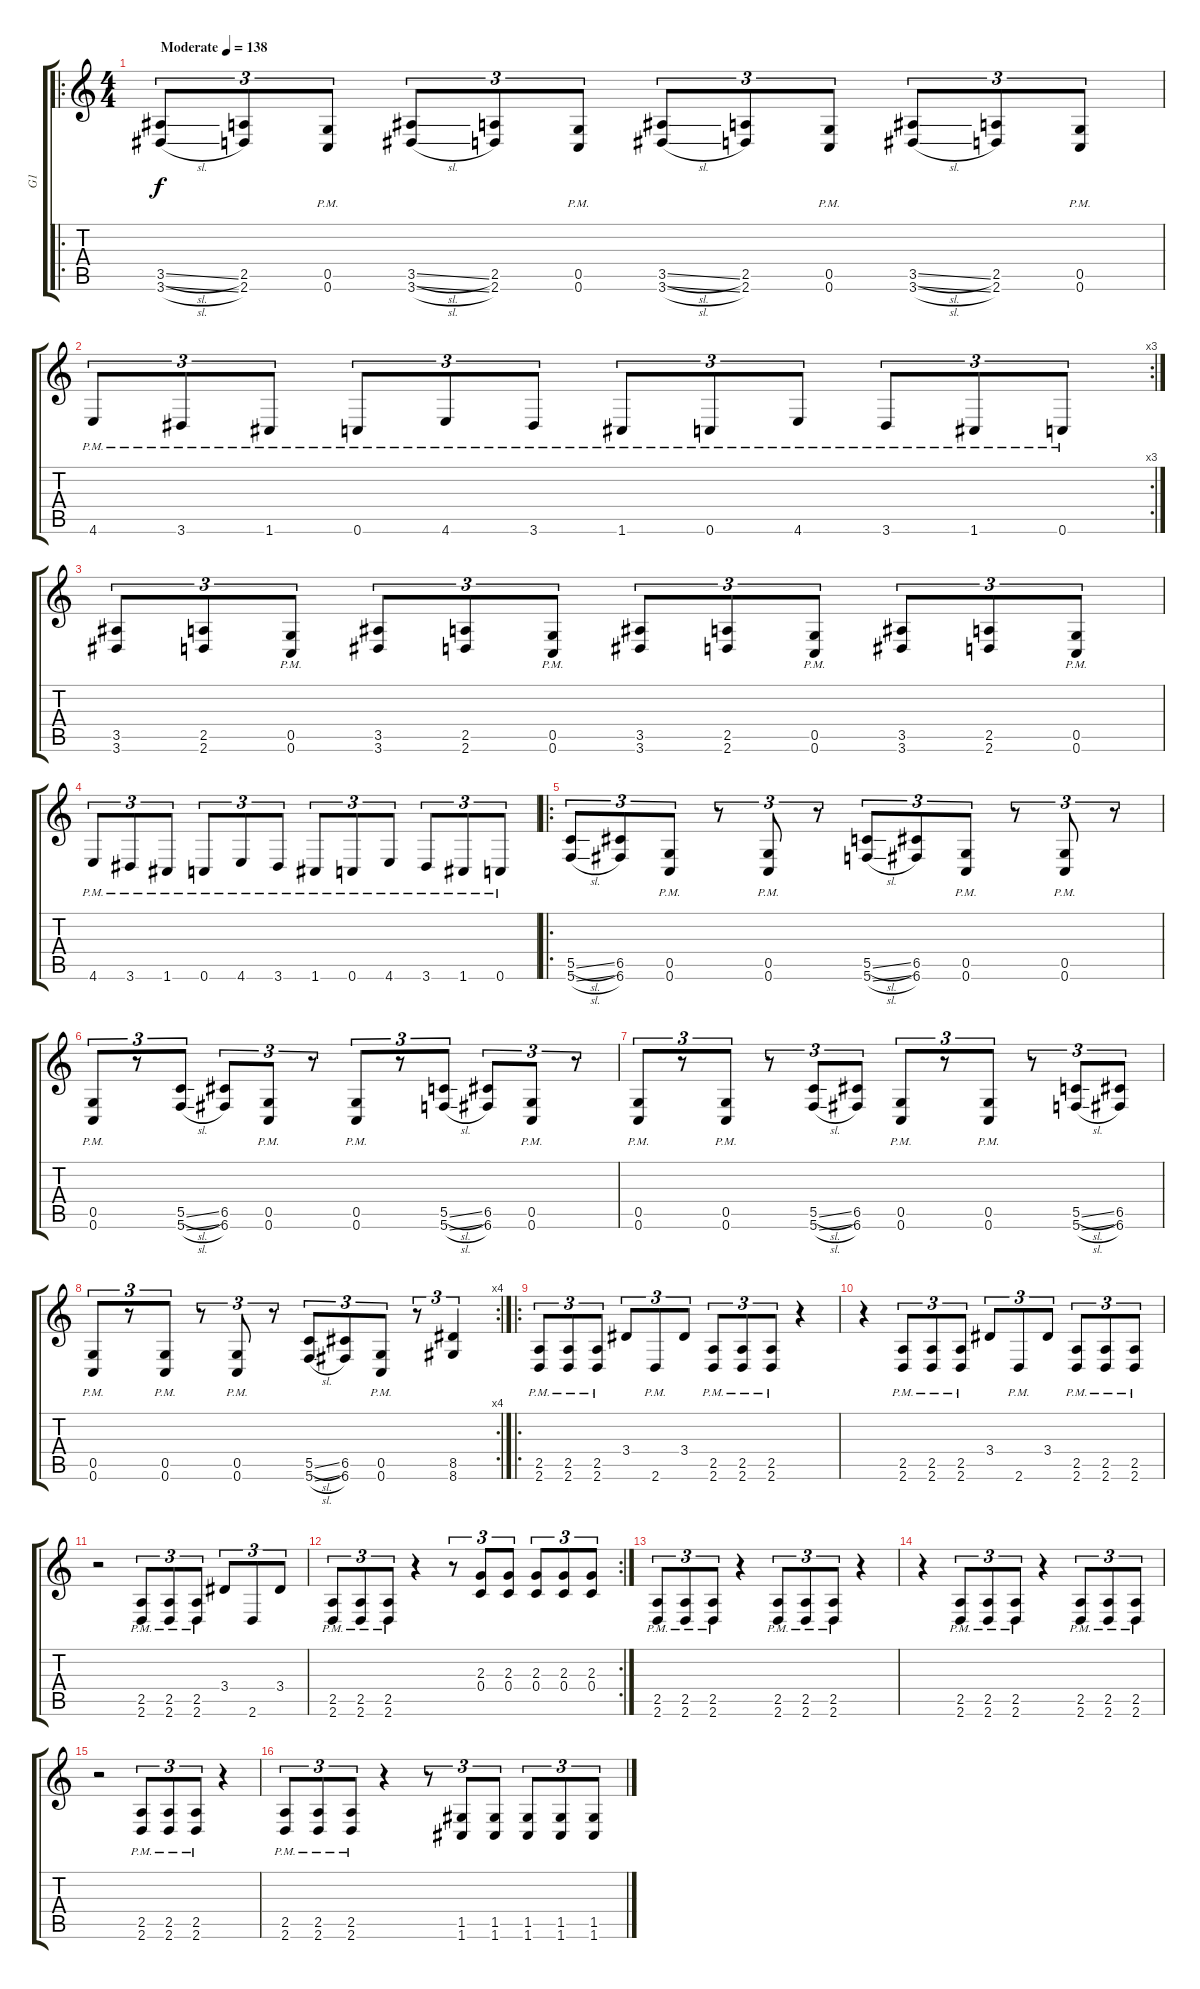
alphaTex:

\track ("G1" "G1") {instrument distortionguitar}
\staff {score tabs}
\tuning (D4 A3 F3 C3 G2 C2) {hide}
\ro
\ts (4 4)
\tempo (138 "Moderate")
\clef g2
\ks c
(3.5{sl} 3.6{sl}).8{tu (3 2) dy f instrument distortionguitar} (2.5 2.6).8{tu (3 2)} (0.5{pm} 0.6{pm}).8{tu (3 2)} (3.5{sl} 3.6{sl}).8{tu (3 2)} (2.5 2.6).8{tu (3 2)} (0.5{pm} 0.6{pm}).8{tu (3 2)} (3.5{sl} 3.6{sl}).8{tu (3 2)} (2.5 2.6).8{tu (3 2)} (0.5{pm} 0.6{pm}).8{tu (3 2)} (3.5{sl} 3.6{sl}).8{tu (3 2)} (2.5 2.6).8{tu (3 2)} (0.5{pm} 0.6{pm}).8{tu (3 2)} |
\rc 3
4.6{pm}.8{tu (3 2)} 3.6{pm}.8{tu (3 2)} 1.6{pm}.8{tu (3 2)} 0.6{pm}.8{tu (3 2)} 4.6{pm}.8{tu (3 2)} 3.6{pm}.8{tu (3 2)} 1.6{pm}.8{tu (3 2)} 0.6{pm}.8{tu (3 2)} 4.6{pm}.8{tu (3 2)} 3.6{pm}.8{tu (3 2)} 1.6{pm}.8{tu (3 2)} 0.6{pm}.8{tu (3 2)} |
(3.5 3.6).8{tu (3 2)} (2.5 2.6).8{tu (3 2)} (0.5{pm} 0.6{pm}).8{tu (3 2)} (3.5 3.6).8{tu (3 2)} (2.5 2.6).8{tu (3 2)} (0.5{pm} 0.6{pm}).8{tu (3 2)} (3.5 3.6).8{tu (3 2)} (2.5 2.6).8{tu (3 2)} (0.5{pm} 0.6{pm}).8{tu (3 2)} (3.5 3.6).8{tu (3 2)} (2.5 2.6).8{tu (3 2)} (0.5{pm} 0.6{pm}).8{tu (3 2)} |
4.6{pm}.8{tu (3 2)} 3.6{pm}.8{tu (3 2)} 1.6{pm}.8{tu (3 2)} 0.6{pm}.8{tu (3 2)} 4.6{pm}.8{tu (3 2)} 3.6{pm}.8{tu (3 2)} 1.6{pm}.8{tu (3 2)} 0.6{pm}.8{tu (3 2)} 4.6{pm}.8{tu (3 2)} 3.6{pm}.8{tu (3 2)} 1.6{pm}.8{tu (3 2)} 0.6{pm}.8{tu (3 2)} |
\ro
(5.5{sl} 5.6{sl}).8{tu (3 2)} (6.5 6.6).8{tu (3 2)} (0.5{pm} 0.6{pm}).8{tu (3 2)} r.8{tu (3 2)} (0.5{pm} 0.6{pm}).8{tu (3 2)} r.8{tu (3 2)} (5.5{sl} 5.6{sl}).8{tu (3 2)} (6.5 6.6).8{tu (3 2)} (0.5{pm} 0.6{pm}).8{tu (3 2)} r.8{tu (3 2)} (0.5{pm} 0.6{pm}).8{tu (3 2)} r.8{tu (3 2)} |
(0.5{pm} 0.6{pm}).8{tu (3 2)} r.8{tu (3 2)} (5.5{sl} 5.6{sl}).8{tu (3 2)} (6.5 6.6).8{tu (3 2)} (0.5{pm} 0.6{pm}).8{tu (3 2)} r.8{tu (3 2)} (0.5{pm} 0.6{pm}).8{tu (3 2)} r.8{tu (3 2)} (5.5{sl} 5.6{sl}).8{tu (3 2)} (6.5 6.6).8{tu (3 2)} (0.5{pm} 0.6{pm}).8{tu (3 2)} r.8{tu (3 2)} |
(0.5{pm} 0.6{pm}).8{tu (3 2)} r.8{tu (3 2)} (0.5{pm} 0.6{pm}).8{tu (3 2)} r.8{tu (3 2)} (5.5{sl} 5.6{sl}).8{tu (3 2)} (6.5 6.6).8{tu (3 2)} (0.5{pm} 0.6{pm}).8{tu (3 2)} r.8{tu (3 2)} (0.5{pm} 0.6{pm}).8{tu (3 2)} r.8{tu (3 2)} (5.5{sl} 5.6{sl}).8{tu (3 2)} (6.5 6.6).8{tu (3 2)} |
\rc 4
(0.5{pm} 0.6{pm}).8{tu (3 2)} r.8{tu (3 2)} (0.5{pm} 0.6{pm}).8{tu (3 2)} r.8{tu (3 2)} (0.5{pm} 0.6{pm}).8{tu (3 2)} r.8{tu (3 2)} (5.5{sl} 5.6{sl}).8{tu (3 2)} (6.5 6.6).8{tu (3 2)} (0.5{pm} 0.6{pm}).8{tu (3 2)} r.8{tu (3 2)} (8.5 8.6).4{tu (3 2)} |
\ro
(2.5{pm} 2.6{pm}).8{tu (3 2)} (2.5{pm} 2.6{pm}).8{tu (3 2)} (2.5{pm} 2.6{pm}).8{tu (3 2)} 3.4.8{tu (3 2)} 2.6{pm}.8{tu (3 2)} 3.4.8{tu (3 2)} (2.5{pm} 2.6{pm}).8{tu (3 2)} (2.5{pm} 2.6{pm}).8{tu (3 2)} (2.5{pm} 2.6{pm}).8{tu (3 2)} r.4 |
r.4 (2.5{pm} 2.6{pm}).8{tu (3 2)} (2.5{pm} 2.6{pm}).8{tu (3 2)} (2.5{pm} 2.6{pm}).8{tu (3 2)} 3.4.8{tu (3 2)} 2.6{pm}.8{tu (3 2)} 3.4.8{tu (3 2)} (2.5{pm} 2.6{pm}).8{tu (3 2)} (2.5{pm} 2.6{pm}).8{tu (3 2)} (2.5{pm} 2.6{pm}).8{tu (3 2)} |
r.2 (2.5{pm} 2.6{pm}).8{tu (3 2)} (2.5{pm} 2.6{pm}).8{tu (3 2)} (2.5{pm} 2.6{pm}).8{tu (3 2)} 3.4.8{tu (3 2)} 2.6.8{tu (3 2)} 3.4.8{tu (3 2)} |
\rc 2
(2.5{pm} 2.6{pm}).8{tu (3 2)} (2.5{pm} 2.6{pm}).8{tu (3 2)} (2.5{pm} 2.6{pm}).8{tu (3 2)} r.4 r.8{tu (3 2)} (2.3 0.4).8{tu (3 2)} (2.3 0.4).8{tu (3 2)} (2.3 0.4).8{tu (3 2)} (2.3 0.4).8{tu (3 2)} (2.3 0.4).8{tu (3 2)} |
(2.5{pm} 2.6{pm}).8{tu (3 2)} (2.5{pm} 2.6{pm}).8{tu (3 2)} (2.5{pm} 2.6{pm}).8{tu (3 2)} r.4 (2.5{pm} 2.6{pm}).8{tu (3 2)} (2.5{pm} 2.6{pm}).8{tu (3 2)} (2.5{pm} 2.6{pm}).8{tu (3 2)} r.4 |
r.4 (2.5{pm} 2.6{pm}).8{tu (3 2)} (2.5{pm} 2.6{pm}).8{tu (3 2)} (2.5{pm} 2.6{pm}).8{tu (3 2)} r.4 (2.5{pm} 2.6{pm}).8{tu (3 2)} (2.5{pm} 2.6{pm}).8{tu (3 2)} (2.5{pm} 2.6{pm}).8{tu (3 2)} |
r.2 (2.5{pm} 2.6{pm}).8{tu (3 2)} (2.5{pm} 2.6{pm}).8{tu (3 2)} (2.5{pm} 2.6{pm}).8{tu (3 2)} r.4 |
(2.5{pm} 2.6{pm}).8{tu (3 2)} (2.5{pm} 2.6{pm}).8{tu (3 2)} (2.5{pm} 2.6{pm}).8{tu (3 2)} r.4 r.8{tu (3 2)} (1.5 1.6).8{tu (3 2)} (1.5 1.6).8{tu (3 2)} (1.5 1.6).8{tu (3 2)} (1.5 1.6).8{tu (3 2)} (1.5 1.6).8{tu (3 2)}
